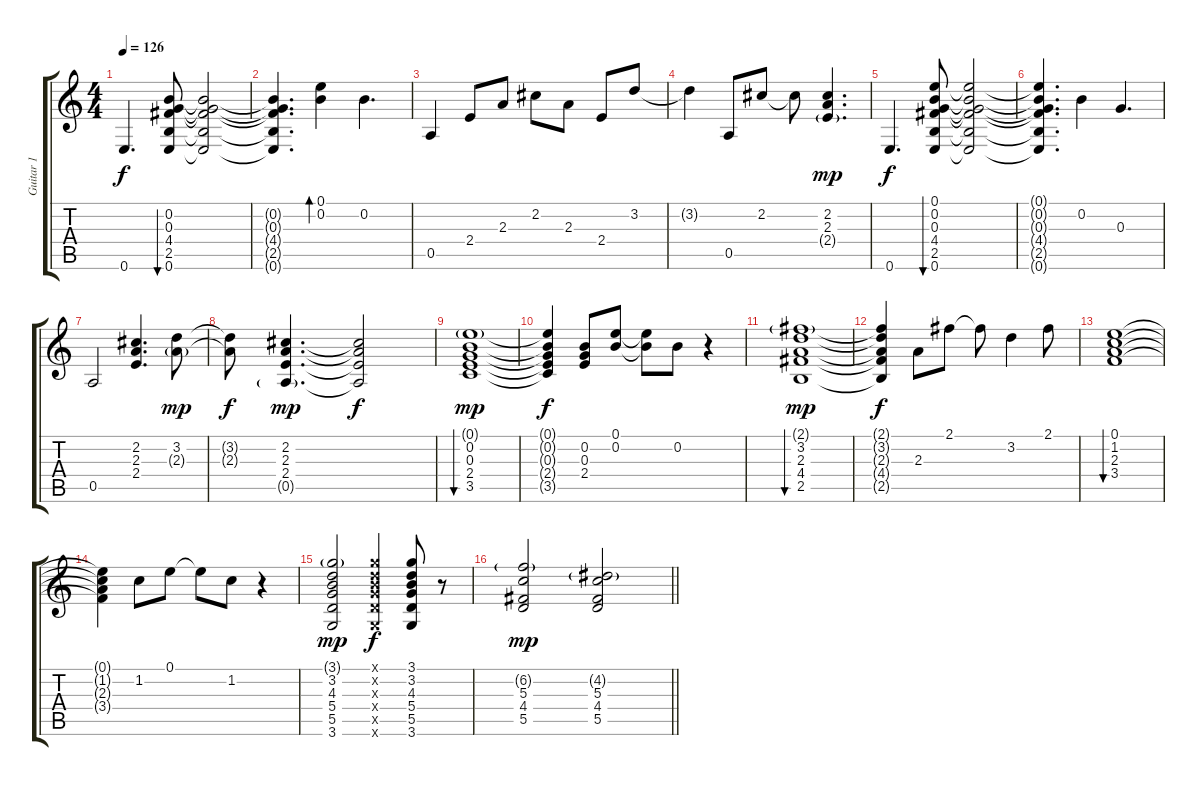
\track ("Guitar 1" "Guitar 1") {instrument electricguitarclean}
\staff {score tabs}
\tuning (E4 B3 G3 D3 A2 E2) {hide}
\ts (4 4)
\tempo 126
\clef g2
\ks c
0.6.4{d dy f} (0.2 0.3 4.4 2.5 0.6).8{bu 480} (0.2{t} 0.3{t} 4.4{t} 2.5{t} 0.6{t}).2 |
(0.2{t} 0.3{t} 4.4{t} 2.5{t} 0.6{t}).4{d} (0.1 0.2).4{bd 480} 0.2.4{d} |
0.5.4 2.4.8 2.3.8 2.2.8 2.3.8 2.4.8 3.2.8 |
3.2{t}.4 0.5.8 2.2.8 2.2{t}.8 (2.2 2.3 2.4{g}).4{d dy mp} |
0.6.4{d dy f} (0.1 0.2 0.3 4.4 2.5 0.6).8{bu 480} (0.1{t} 0.2{t} 0.3{t} 4.4{t} 2.5{t} 0.6{t}).2 |
(0.1{t} 0.2{t} 0.3{t} 4.4{t} 2.5{t} 0.6{t}).4{d} 0.2.4 0.3.4{d} |
0.5.2 (2.2 2.3 2.4).4{d} (3.2 2.3{g}).8{dy mp} |
(3.2{t} 2.3{t}).8{dy f} (2.2 2.3 2.4 0.5{g}).4{d dy mp} (2.2{t} 2.3{t} 2.4{t} 0.5{t}).2{dy f} |
(0.1{g} 0.2 0.3 2.4 3.5).1{bu 480 dy mp} |
(0.1{t} 0.2{t} 0.3{t} 2.4{t} 3.5{t}).4{dy f} (0.2 0.3 2.4).8 (0.1 0.2).8 (0.1{t} 0.2{t}).8 0.2.8 r.4 |
(2.1{g} 3.2 2.3 4.4 2.5).1{bu 480 dy mp} |
(2.1{t} 3.2{t} 2.3{t} 4.4{t} 2.5{t}).4{dy f} 2.3.8 2.1.8 2.1{t}.8 3.2.4 2.1.8 |
(0.1 1.2 2.3 3.4).1{bu 480} |
(0.1{t} 1.2{t} 2.3{t} 3.4{t}).4 1.2.8 0.1.8 0.1{t}.8 1.2.8 r.4 |
(3.1{g} 3.2 4.3 5.4 5.5 3.6).2{dy mp} (3.1{x} 3.2{x} 4.3{x} 5.4{x} 5.5{x} 3.6{x}).4{dy f} (3.1 3.2 4.3 5.4 5.5 3.6).8 r.8 |
\barLineRight lightlight
(6.2{g} 5.3 4.4 5.5).2{dy mp} (4.2{g} 5.3 4.4 5.5).2
